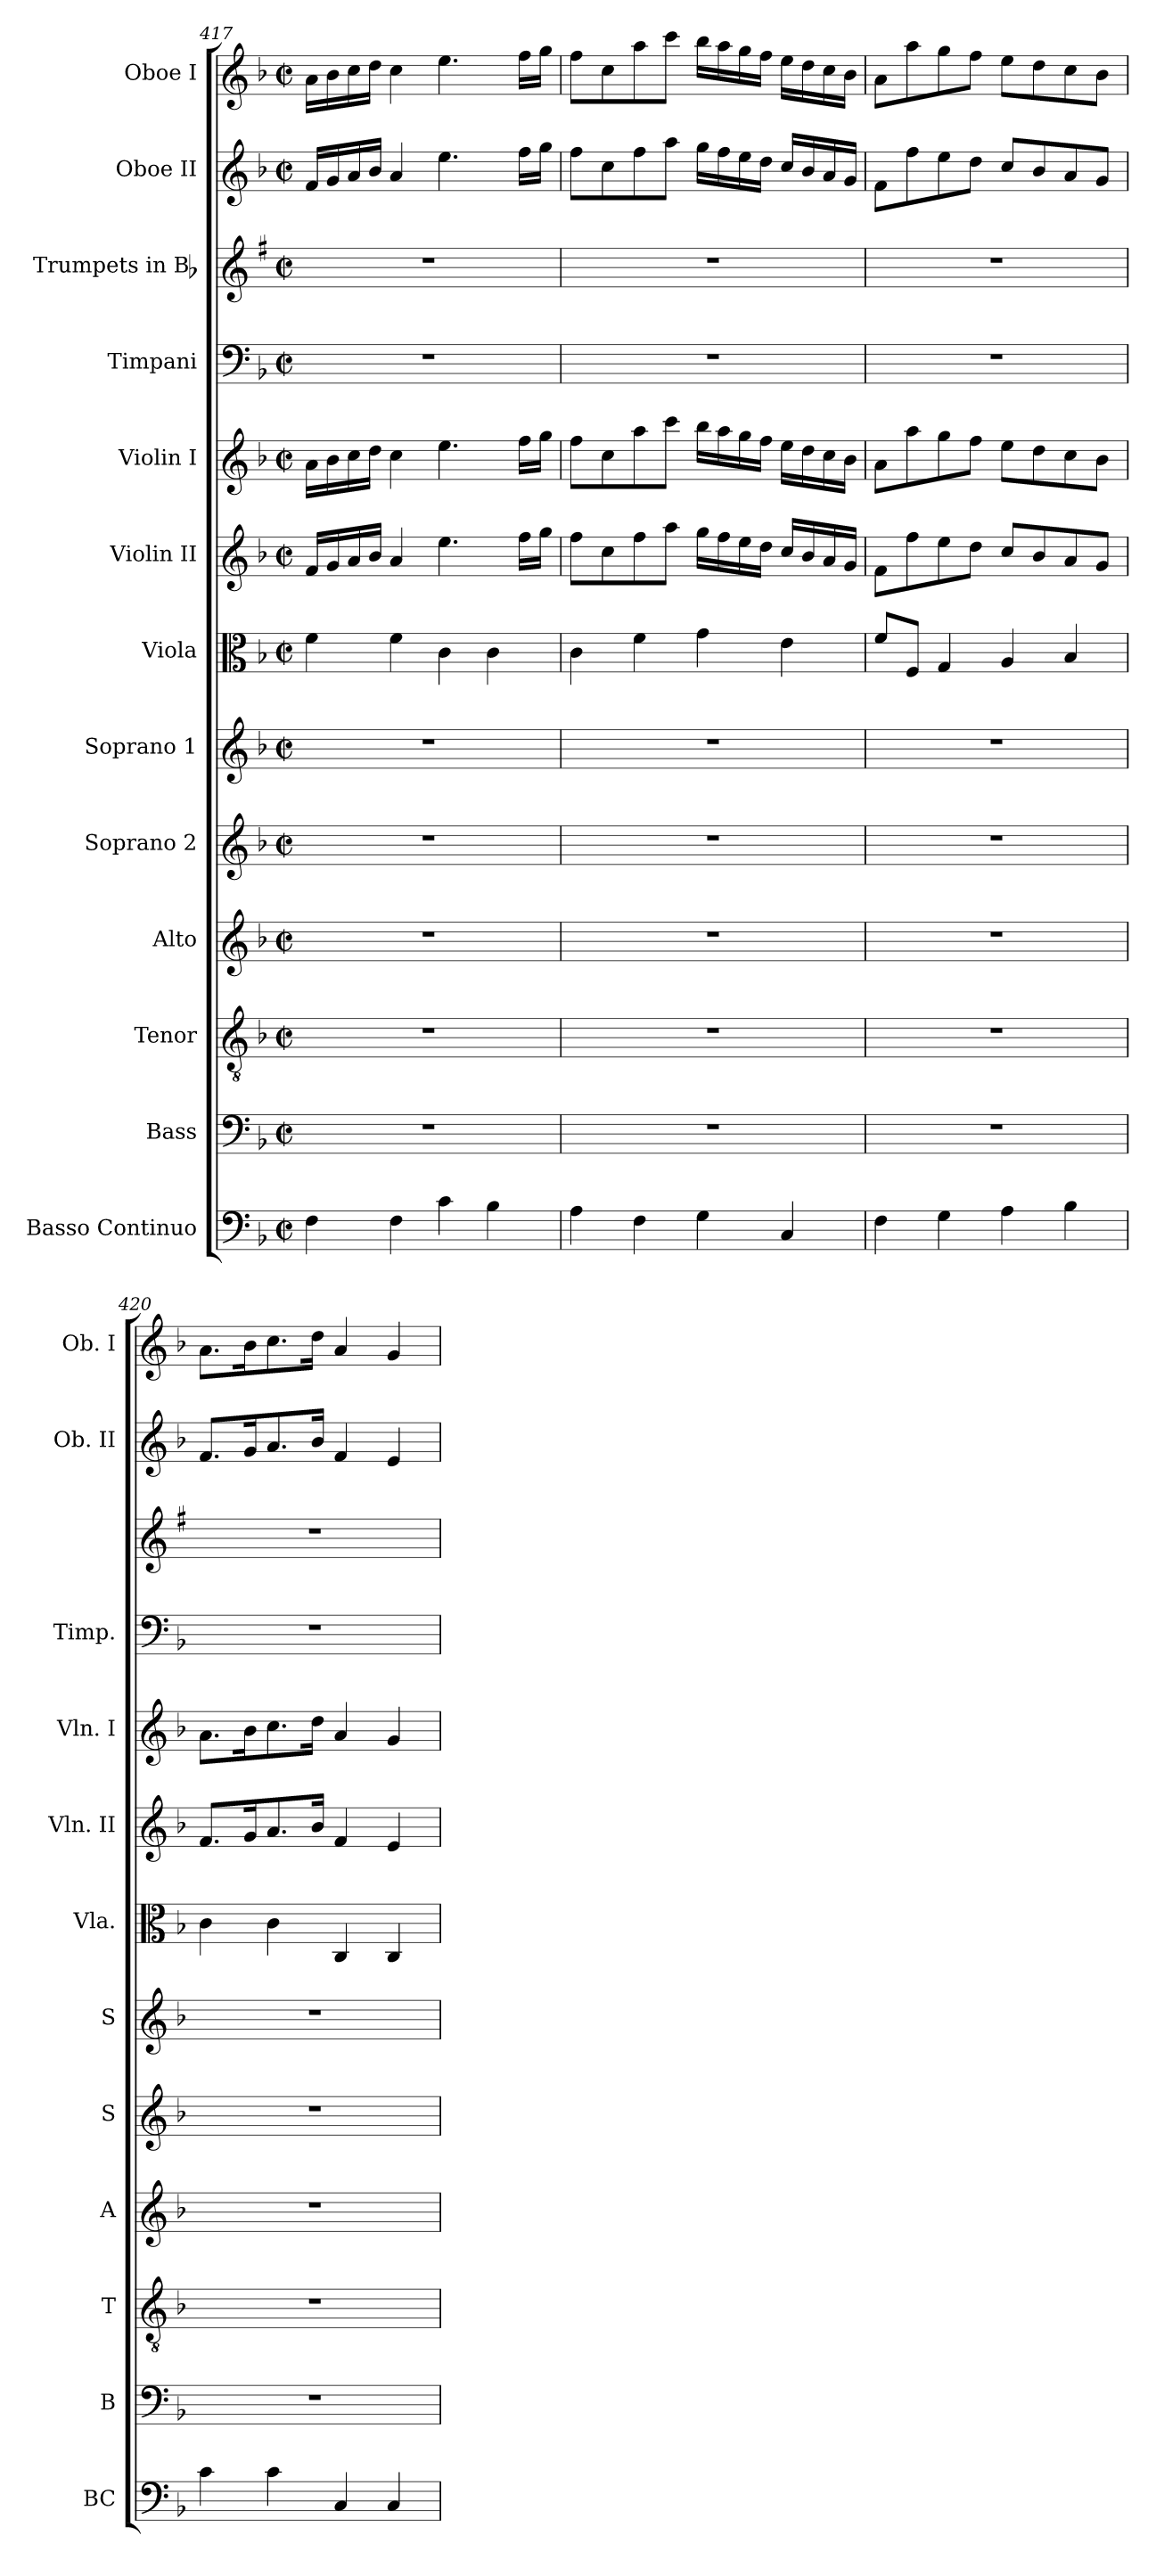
**kern	**kern	**kern	**kern	**kern	**kern	**kern	**kern	**kern	**kern	**kern	**kern	**kern
*part13	*part12	*part11	*part10	*part9	*part8	*part7	*part6	*part5	*part4	*part3	*part2	*part1
*staff13	*staff12	*staff11	*staff10	*staff9	*staff8	*staff7	*staff6	*staff5	*staff4	*staff3	*staff2	*staff1
*I"Basso Continuo	*I"Bass	*I"Tenor	*I"Alto	*I"Soprano 2	*I"Soprano 1	*I"Viola	*I"Violin II	*I"Violin I	*I"Timpani	*I"Trumpets in Bb	*I"Oboe II	*I"Oboe I
*I'BC	*I'B	*I'T	*I'A	*I'S	*I'S	*I'Vla.	*I'Vln. II	*I'Vln. I	*I'Timp.	*	*I'Ob. II	*I'Ob. I
*clefF4	*clefF4	*clefGv2	*clefG2	*clefG2	*clefG2	*clefC3	*clefG2	*clefG2	*clefF4	*clefG2	*clefG2	*clefG2
*	*	*	*	*	*	*	*	*	*	*ITrd1c2	*	*
*k[b-]	*k[b-]	*k[b-]	*k[b-]	*k[b-]	*k[b-]	*k[b-]	*k[b-]	*k[b-]	*k[b-]	*k[b-]	*k[b-]	*k[b-]
*F:	*F:	*F:	*F:	*F:	*F:	*F:	*F:	*F:	*F:	*F:	*F:	*F:
*M2/2	*M2/2	*M2/2	*M2/2	*M2/2	*M2/2	*M2/2	*M2/2	*M2/2	*M2/2	*M2/2	*M2/2	*M2/2
*met(c|)	*met(c|)	*met(c|)	*met(c|)	*met(c|)	*met(c|)	*met(c|)	*met(c|)	*met(c|)	*met(c|)	*met(c|)	*met(c|)	*met(c|)
=417	=417	=417	=417	=417	=417	=417	=417	=417	=417	=417	=417	=417
4F\	1r	1r	1r	1r	1r	4f\	16f/LL	16a\LL	1r	1r	16f/LL	16a\LL
.	.	.	.	.	.	.	16g/	16b-\	.	.	16g/	16b-\
.	.	.	.	.	.	.	16a/	16cc\	.	.	16a/	16cc\
.	.	.	.	.	.	.	16b-/JJ	16dd\JJ	.	.	16b-/JJ	16dd\JJ
4F\	.	.	.	.	.	4f\	4a/	4cc\	.	.	4a/	4cc\
4c\	.	.	.	.	.	4c\	4.ee\	4.ee\	.	.	4.ee\	4.ee\
4B-\	.	.	.	.	.	4c\	.	.	.	.	.	.
.	.	.	.	.	.	.	16ff\LL	16ff\LL	.	.	16ff\LL	16ff\LL
.	.	.	.	.	.	.	16gg\JJ	16gg\JJ	.	.	16gg\JJ	16gg\JJ
=418	=418	=418	=418	=418	=418	=418	=418	=418	=418	=418	=418	=418
4A\	1r	1r	1r	1r	1r	4c\	8ff\L	8ff\L	1r	1r	8ff\L	8ff\L
.	.	.	.	.	.	.	8cc\	8cc\	.	.	8cc\	8cc\
4F\	.	.	.	.	.	4f\	8ff\	8aa\	.	.	8ff\	8aa\
.	.	.	.	.	.	.	8aa\J	8ccc\J	.	.	8aa\J	8ccc\J
4G\	.	.	.	.	.	4g\	16gg\LL	16bb-\LL	.	.	16gg\LL	16bb-\LL
.	.	.	.	.	.	.	16ff\	16aa\	.	.	16ff\	16aa\
.	.	.	.	.	.	.	16ee\	16gg\	.	.	16ee\	16gg\
.	.	.	.	.	.	.	16dd\JJ	16ff\JJ	.	.	16dd\JJ	16ff\JJ
4C/	.	.	.	.	.	4e\	16cc/LL	16ee\LL	.	.	16cc/LL	16ee\LL
.	.	.	.	.	.	.	16b-/	16dd\	.	.	16b-/	16dd\
.	.	.	.	.	.	.	16a/	16cc\	.	.	16a/	16cc\
.	.	.	.	.	.	.	16g/JJ	16b-\JJ	.	.	16g/JJ	16b-\JJ
!!LO:PB:g=z
=419	=419	=419	=419	=419	=419	=419	=419	=419	=419	=419	=419	=419
4F\	1r	1r	1r	1r	1r	8f/L	8f\L	8a\L	1r	1r	8f\L	8a\L
.	.	.	.	.	.	8F/J	8ff\	8aa\	.	.	8ff\	8aa\
4G\	.	.	.	.	.	4G/	8ee\	8gg\	.	.	8ee\	8gg\
.	.	.	.	.	.	.	8dd\J	8ff\J	.	.	8dd\J	8ff\J
4A\	.	.	.	.	.	4A/	8cc/L	8ee\L	.	.	8cc/L	8ee\L
.	.	.	.	.	.	.	8b-/	8dd\	.	.	8b-/	8dd\
4B-\	.	.	.	.	.	4B-/	8a/	8cc\	.	.	8a/	8cc\
.	.	.	.	.	.	.	8g/J	8b-\J	.	.	8g/J	8b-\J
=420	=420	=420	=420	=420	=420	=420	=420	=420	=420	=420	=420	=420
4c\	1r	1r	1r	1r	1r	4c\	8.f/L	8.a\L	1r	1r	8.f/L	8.a\L
.	.	.	.	.	.	.	16g/k	16b-\k	.	.	16g/k	16b-\k
4c\	.	.	.	.	.	4c\	8.a/	8.cc\	.	.	8.a/	8.cc\
.	.	.	.	.	.	.	16b-/Jk	16dd\Jk	.	.	16b-/Jk	16dd\Jk
4C/	.	.	.	.	.	4C/	4f/	4a/	.	.	4f/	4a/
4C/	.	.	.	.	.	4C/	4e/	4g/	.	.	4e/	4g/
=	=	=	=	=	=	=	=	=	=	=	=	=
*-	*-	*-	*-	*-	*-	*-	*-	*-	*-	*-	*-	*-
